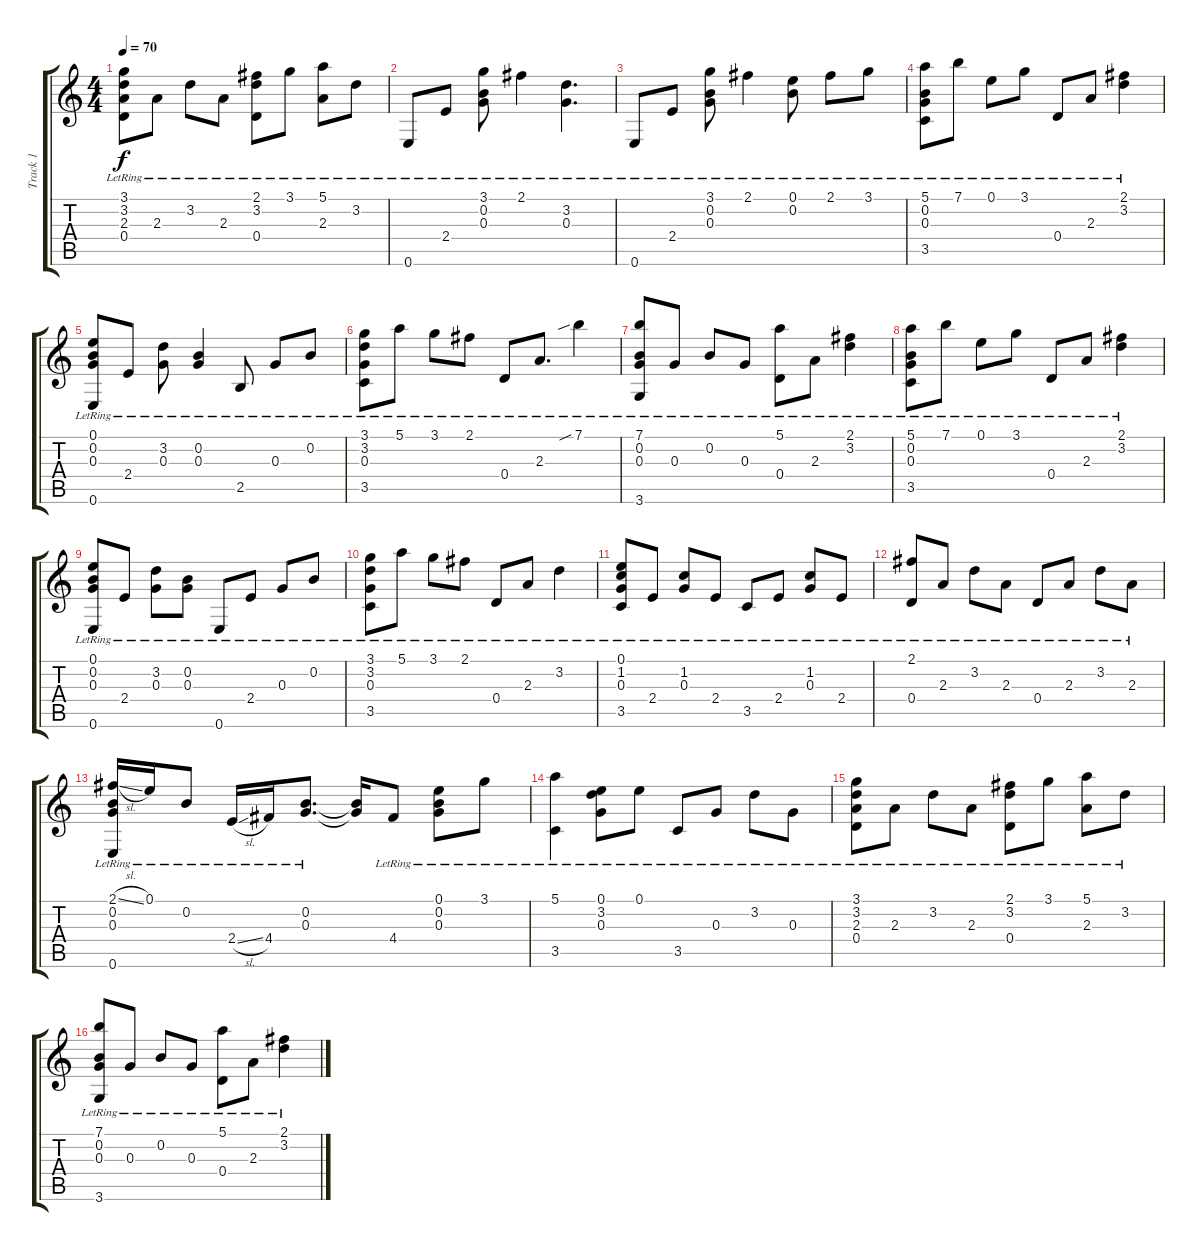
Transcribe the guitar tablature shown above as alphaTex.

\track ("Track 1" "Track 1") {instrument acousticguitarnylon}
\staff {score tabs}
\tuning (E4 B3 G3 D3 A2 E2) {hide}
\ts (4 4)
\tempo 70
\clef g2
\ks c
(3.1{lr} 3.2{lr} 2.3{lr} 0.4{lr}).8{dy f} 2.3{lr}.8 3.2{lr}.8 2.3{lr}.8 (2.1{lr} 3.2{lr} 0.4{lr}).8 3.1{lr}.8 (5.1{lr} 2.3{lr}).8 3.2{lr}.8 |
0.6{lr}.8 2.4{lr}.8 (3.1{lr} 0.2{lr} 0.3{lr}).8 2.1{lr}.4 (3.2{lr} 0.3{lr}).4{d} |
0.6{lr}.8 2.4{lr}.8 (3.1{lr} 0.2{lr} 0.3{lr}).8 2.1{lr}.4 (0.1{lr} 0.2{lr}).8 2.1{lr}.8 3.1{lr}.8 |
(5.1{lr} 0.2{lr} 0.3{lr} 3.5{lr}).8 7.1{lr}.8 0.1{lr}.8 3.1{lr}.8 0.4{lr}.8 2.3{lr}.8 (2.1{lr} 3.2{lr}).4 |
(0.1{lr} 0.2{lr} 0.3{lr} 0.6{lr}).8 2.4{lr}.8 (3.2{lr} 0.3{lr}).8 (0.2{lr} 0.3{lr}).4 2.5{lr}.8 0.3{lr}.8 0.2{lr}.8 |
(3.1{lr} 3.2{lr} 0.3{lr} 3.5{lr}).8 5.1{lr}.8 3.1{lr}.8 2.1{lr}.8 0.4{lr}.8 2.3{lr}.8{d} 7.1{sib lr}.4 |
(7.1{lr} 0.2{lr} 0.3{lr} 3.6{lr}).8 0.3{lr}.8 0.2{lr}.8 0.3{lr}.8 (5.1{lr} 0.4{lr}).8 2.3{lr}.8 (2.1{lr} 3.2{lr}).4 |
(5.1{lr} 0.2{lr} 0.3{lr} 3.5{lr}).8 7.1{lr}.8 0.1{lr}.8 3.1{lr}.8 0.4{lr}.8 2.3{lr}.8 (2.1{lr} 3.2{lr}).4 |
(0.1{lr} 0.2{lr} 0.3{lr} 0.6{lr}).8 2.4{lr}.8 (3.2{lr} 0.3{lr}).8 (0.2{lr} 0.3{lr}).8 0.6{lr}.8 2.4{lr}.8 0.3{lr}.8 0.2{lr}.8 |
(3.1{lr} 3.2{lr} 0.3{lr} 3.5{lr}).8 5.1{lr}.8 3.1{lr}.8 2.1{lr}.8 0.4{lr}.8 2.3{lr}.8 3.2{lr}.4 |
(0.1{lr} 1.2{lr} 0.3{lr} 3.5{lr}).8 2.4{lr}.8 (1.2{lr} 0.3{lr}).8 2.4{lr}.8 3.5{lr}.8 2.4{lr}.8 (1.2{lr} 0.3{lr}).8 2.4{lr}.8 |
(2.1{lr} 0.4{lr}).8 2.3{lr}.8 3.2{lr}.8 2.3{lr}.8 0.4{lr}.8 2.3{lr}.8 3.2{lr}.8 2.3{lr}.8 |
(2.1{sl lr} 0.2{lr} 0.3{lr} 0.6{lr}).16 0.1{lr}.16 0.2{lr}.8 2.4{sl lr}.16 4.4{lr}.16 (0.2{lr} 0.3{lr}).8{d} (0.2{t} 0.3{t}).16 4.4{lr}.8 (0.1{lr} 0.2{lr} 0.3{lr}).8 3.1{lr}.8 |
(5.1{lr} 3.5{lr}).4 (0.1{lr} 3.2{lr} 0.3{lr}).8 0.1{lr}.8 3.5{lr}.8 0.3{lr}.8 3.2{lr}.8 0.3{lr}.8 |
(3.1{lr} 3.2{lr} 2.3{lr} 0.4{lr}).8 2.3{lr}.8 3.2{lr}.8 2.3{lr}.8 (2.1{lr} 3.2{lr} 0.4{lr}).8 3.1{lr}.8 (5.1{lr} 2.3{lr}).8 3.2{lr}.8 |
(7.1{lr} 0.2{lr} 0.3{lr} 3.6{lr}).8 0.3{lr}.8 0.2{lr}.8 0.3{lr}.8 (5.1{lr} 0.4{lr}).8 2.3{lr}.8 (2.1{lr} 3.2{lr}).4
